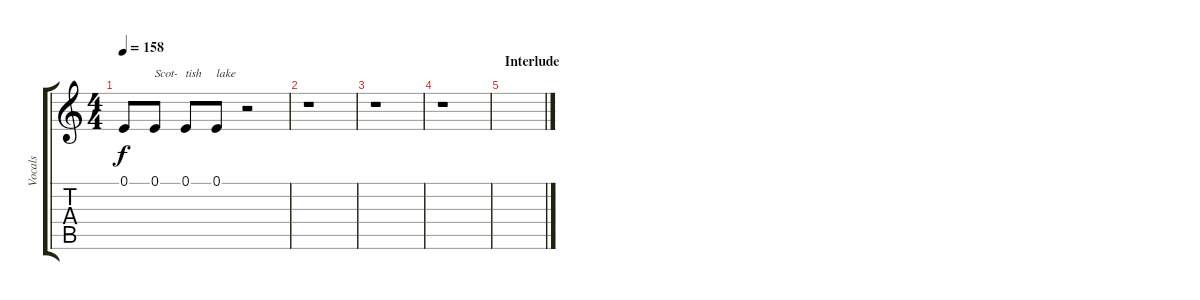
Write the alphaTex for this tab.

\track ("Vocals" "Vocals") {instrument clarinet}
\staff {score tabs}
\tuning (E4 B3 G3 D3 A2 E2) {hide}
\ts (4 4)
\tempo 158
\clef g2
\ks c
0.1{t}.8{dy f} 0.1.8{txt "Scot-"} 0.1.8{txt "tish"} 0.1.8{txt "lake"} r.2 |
r.1 |
r.1 |
r.1 |
\section ("" "Interlude")
